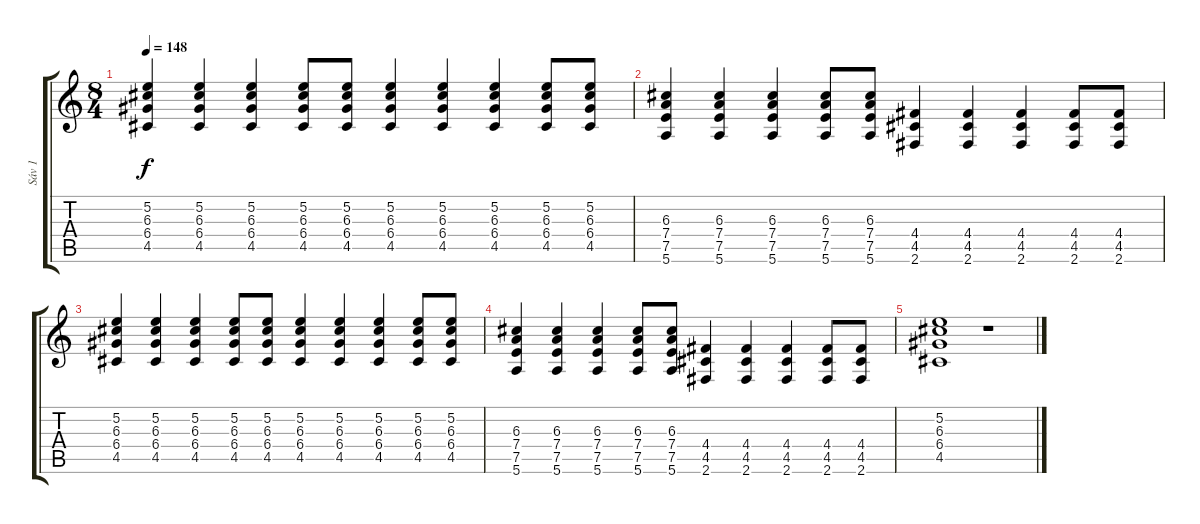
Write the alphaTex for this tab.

\track ("Sáv 1" "Sáv 1") {instrument electricguitarjazz}
\staff {score tabs}
\tuning (E4 B3 G3 D3 A2 E2) {hide}
\ts (8 4)
\tempo 148
\clef g2
\ks c
(5.2 6.3 6.4 4.5).4{dy f} (5.2 6.3 6.4 4.5).4 (5.2 6.3 6.4 4.5).4 (5.2 6.3 6.4 4.5).8 (5.2 6.3 6.4 4.5).8 (5.2 6.3 6.4 4.5).4 (5.2 6.3 6.4 4.5).4 (5.2 6.3 6.4 4.5).4 (5.2 6.3 6.4 4.5).8 (5.2 6.3 6.4 4.5).8 |
(6.3 7.4 7.5 5.6).4 (6.3 7.4 7.5 5.6).4 (6.3 7.4 7.5 5.6).4 (6.3 7.4 7.5 5.6).8 (6.3 7.4 7.5 5.6).8 (4.4 4.5 2.6).4 (4.4 4.5 2.6).4 (4.4 4.5 2.6).4 (4.4 4.5 2.6).8 (4.4 4.5 2.6).8 |
(5.2 6.3 6.4 4.5).4 (5.2 6.3 6.4 4.5).4 (5.2 6.3 6.4 4.5).4 (5.2 6.3 6.4 4.5).8 (5.2 6.3 6.4 4.5).8 (5.2 6.3 6.4 4.5).4 (5.2 6.3 6.4 4.5).4 (5.2 6.3 6.4 4.5).4 (5.2 6.3 6.4 4.5).8 (5.2 6.3 6.4 4.5).8 |
(6.3 7.4 7.5 5.6).4 (6.3 7.4 7.5 5.6).4 (6.3 7.4 7.5 5.6).4 (6.3 7.4 7.5 5.6).8 (6.3 7.4 7.5 5.6).8 (4.4 4.5 2.6).4 (4.4 4.5 2.6).4 (4.4 4.5 2.6).4 (4.4 4.5 2.6).8 (4.4 4.5 2.6).8 |
(5.2 6.3 6.4 4.5).1 r.1
